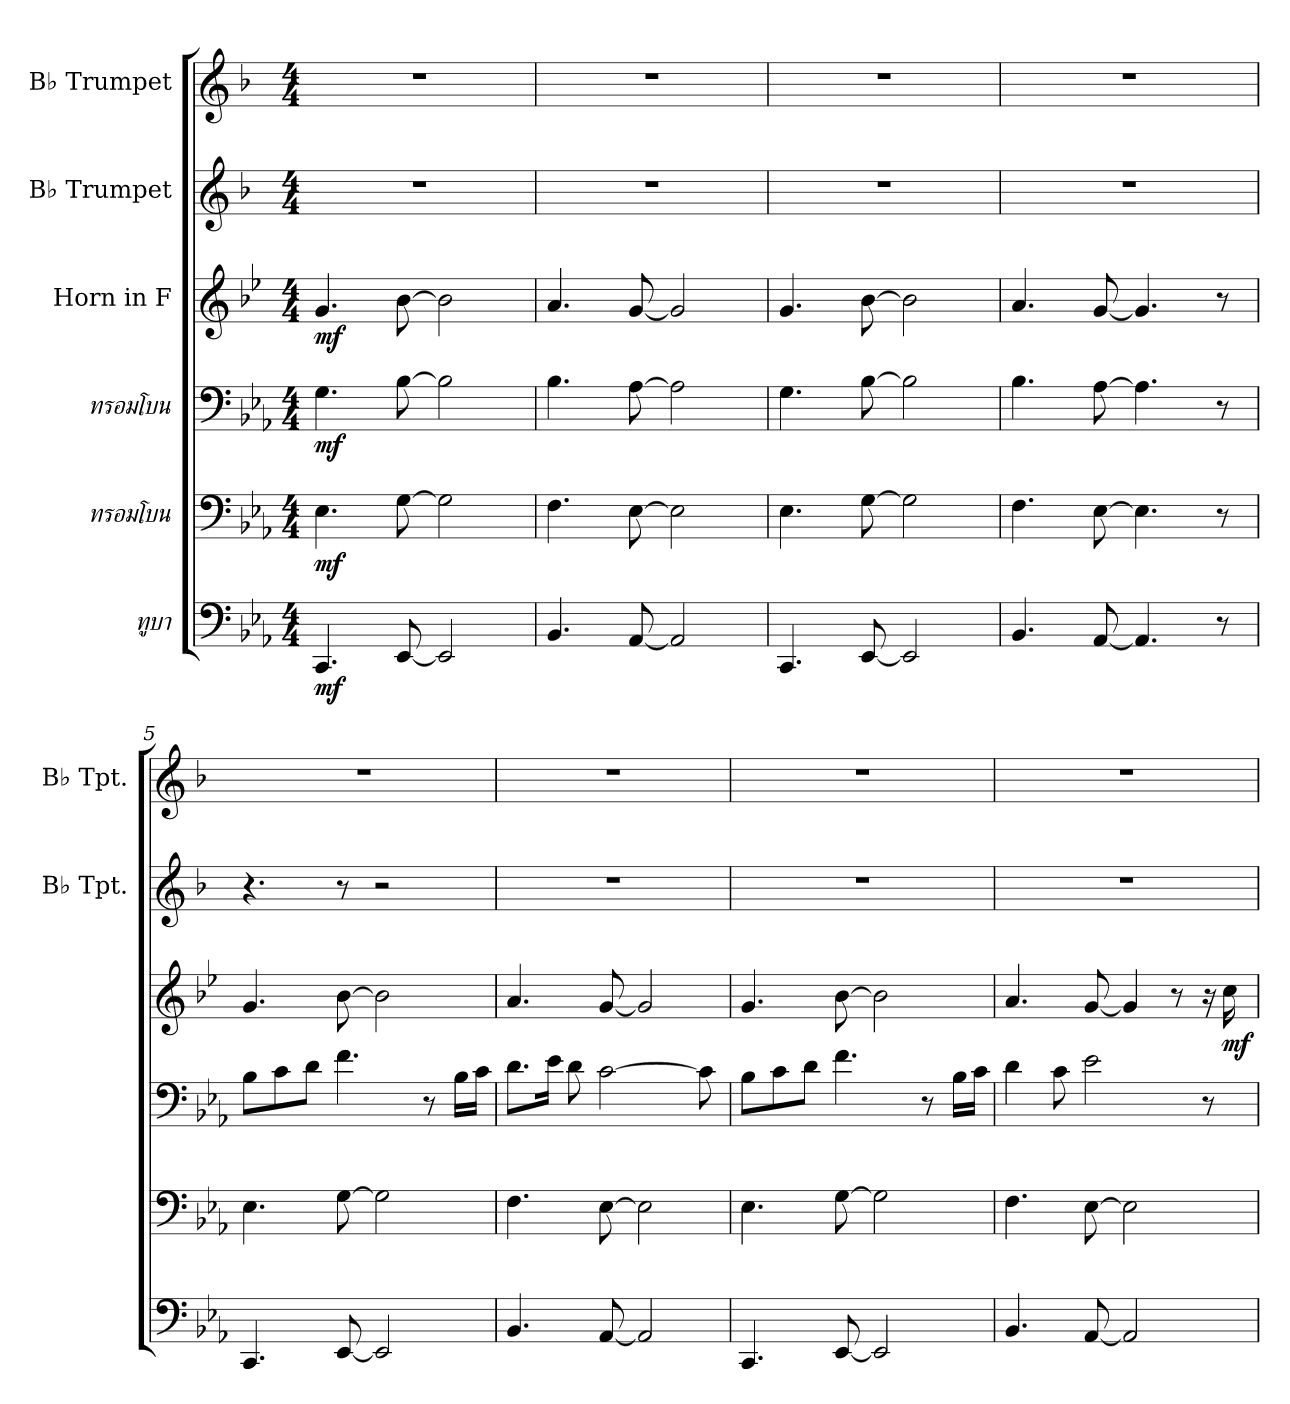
**kern	**dynam	**kern	**dynam	**kern	**dynam	**kern	**dynam	**kern	**kern
*part6	*part6	*part5	*part5	*part4	*part4	*part3	*part3	*part2	*part1
*staff6	*staff6	*staff5	*staff5	*staff4	*staff4	*staff3	*staff3	*staff2	*staff1
*I"ทูบา	*	*I"ทรอมโบน	*	*I"ทรอมโบน	*	*I"Horn in F	*	*I"B♭ Trumpet	*I"B♭ Trumpet
*	*	*	*	*	*	*	*	*I'B♭ Tpt.	*I'B♭ Tpt.
*clefF4	*	*clefF4	*	*clefF4	*	*clefG2	*	*clefG2	*clefG2
*	*	*	*	*	*	*ITrd4c7	*	*ITrd1c2	*ITrd1c2
*k[b-e-a-]	*	*k[b-e-a-]	*	*k[b-e-a-]	*	*k[b-e-a-]	*	*k[b-e-a-]	*k[b-e-a-]
*M4/4	*	*M4/4	*	*M4/4	*	*M4/4	*	*M4/4	*M4/4
*MM80	*	*MM80	*	*MM80	*	*MM80	*	*MM80	*MM80
=1	=1	=1	=1	=1	=1	=1	=1	=1	=1
!	!LO:DY:b	!	!LO:DY:b	!	!LO:DY:b	!	!LO:DY:b	!	!
4.CC/	mf	4.E-\	mf	4.G\	mf	4.c/	mf	1r	1r
[8EE-/	.	[8G\	.	[8B-\	.	[8e-\	.	.	.
2EE-/]	.	2G\]	.	2B-\]	.	2e-\]	.	.	.
=2	=2	=2	=2	=2	=2	=2	=2	=2	=2
4.BB-/	.	4.F\	.	4.B-\	.	4.d/	.	1r	1r
[8AA-/	.	[8E-\	.	[8A-\	.	[8c/	.	.	.
2AA-/]	.	2E-\]	.	2A-\]	.	2c/]	.	.	.
=3	=3	=3	=3	=3	=3	=3	=3	=3	=3
4.CC/	.	4.E-\	.	4.G\	.	4.c/	.	1r	1r
[8EE-/	.	[8G\	.	[8B-\	.	[8e-\	.	.	.
2EE-/]	.	2G\]	.	2B-\]	.	2e-\]	.	.	.
=4	=4	=4	=4	=4	=4	=4	=4	=4	=4
4.BB-/	.	4.F\	.	4.B-\	.	4.d/	.	1r	1r
[8AA-/	.	[8E-\	.	[8A-\	.	[8c/	.	.	.
4.AA-/]	.	4.E-\]	.	4.A-\]	.	4.c/]	.	.	.
8r	.	8r	.	8r	.	8r	.	.	.
=5	=5	=5	=5	=5	=5	=5	=5	=5	=5
4.CC/	.	4.E-\	.	8B-\L	.	4.c/	.	4.r	1r
.	.	.	.	8c\	.	.	.	.	.
.	.	.	.	8d\J	.	.	.	.	.
[8EE-/	.	[8G\	.	4.f\	.	[8e-\	.	8r	.
2EE-/]	.	2G\]	.	.	.	2e-\]	.	2r	.
.	.	.	.	8r	.	.	.	.	.
.	.	.	.	16B-\LL	.	.	.	.	.
.	.	.	.	16c\JJ	.	.	.	.	.
!!LO:LB:g=z
=6	=6	=6	=6	=6	=6	=6	=6	=6	=6
4.BB-/	.	4.F\	.	8.d\L	.	4.d/	.	1r	1r
.	.	.	.	16e-\Jk	.	.	.	.	.
.	.	.	.	8d\	.	.	.	.	.
[8AA-/	.	[8E-\	.	[2c\	.	[8c/	.	.	.
2AA-/]	.	2E-\]	.	.	.	2c/]	.	.	.
.	.	.	.	8c\]	.	.	.	.	.
=7	=7	=7	=7	=7	=7	=7	=7	=7	=7
4.CC/	.	4.E-\	.	8B-\L	.	4.c/	.	1r	1r
.	.	.	.	8c\	.	.	.	.	.
.	.	.	.	8d\J	.	.	.	.	.
[8EE-/	.	[8G\	.	4.f\	.	[8e-\	.	.	.
2EE-/]	.	2G\]	.	.	.	2e-\]	.	.	.
.	.	.	.	8r	.	.	.	.	.
.	.	.	.	16B-\LL	.	.	.	.	.
.	.	.	.	16c\JJ	.	.	.	.	.
=8	=8	=8	=8	=8	=8	=8	=8	=8	=8
4.BB-/	.	4.F\	.	4d\	.	4.d/	.	1r	1r
.	.	.	.	8c\	.	.	.	.	.
[8AA-/	.	[8E-\	.	2e-\	.	[8c/	.	.	.
2AA-/]	.	2E-\]	.	.	.	4c/]	.	.	.
.	.	.	.	.	.	8r	.	.	.
.	.	.	.	8r	.	16r	.	.	.
!	!	!	!	!	!	!	!LO:DY:b	!	!
.	.	.	.	.	.	16f\	mf	.	.
=	=	=	=	=	=	=	=	=	=
*-	*-	*-	*-	*-	*-	*-	*-	*-	*-
